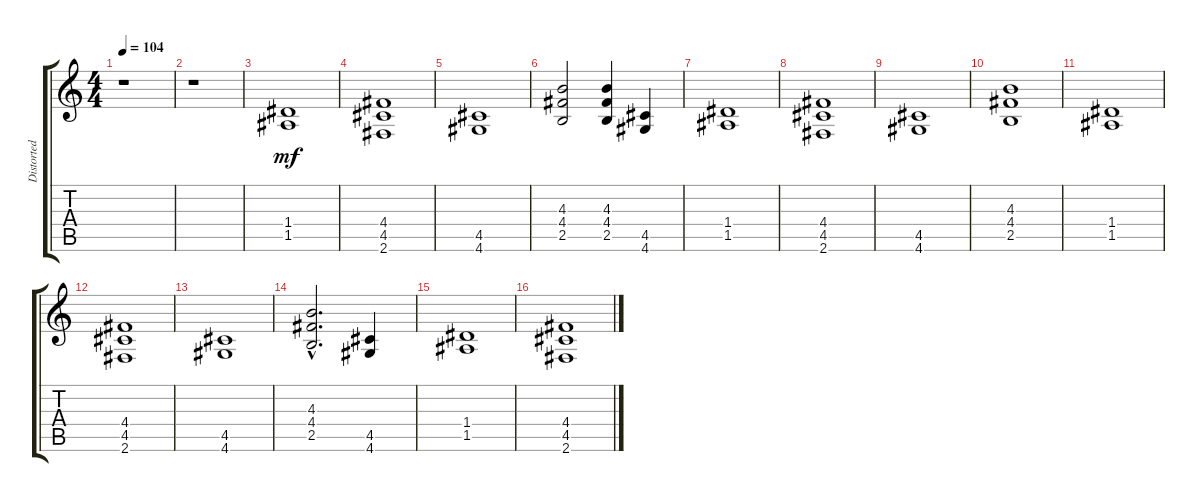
\track ("Distorted" "Distorted") {instrument distortionguitar}
\staff {score tabs}
\tuning (E4 B3 G3 D3 A2 E2) {hide}
\ts (4 4)
\tempo 104
\clef g2
\ks c
r.1{dy mf} |
r.1 |
(1.4 1.5).1 |
(4.4 4.5 2.6).1 |
(4.5 4.6).1 |
(4.3 4.4 2.5).2 (4.3 4.4 2.5).4 (4.5 4.6).4 |
(1.4 1.5).1 |
(4.4 4.5 2.6).1 |
(4.5 4.6).1 |
(4.3 4.4 2.5).1 |
(1.4 1.5).1 |
(4.4 4.5 2.6).1 |
(4.5 4.6).1 |
(4.3{hac} 4.4{hac} 2.5{hac}).2{d} (4.5 4.6).4 |
(1.4 1.5).1 |
(4.4 4.5 2.6).1
